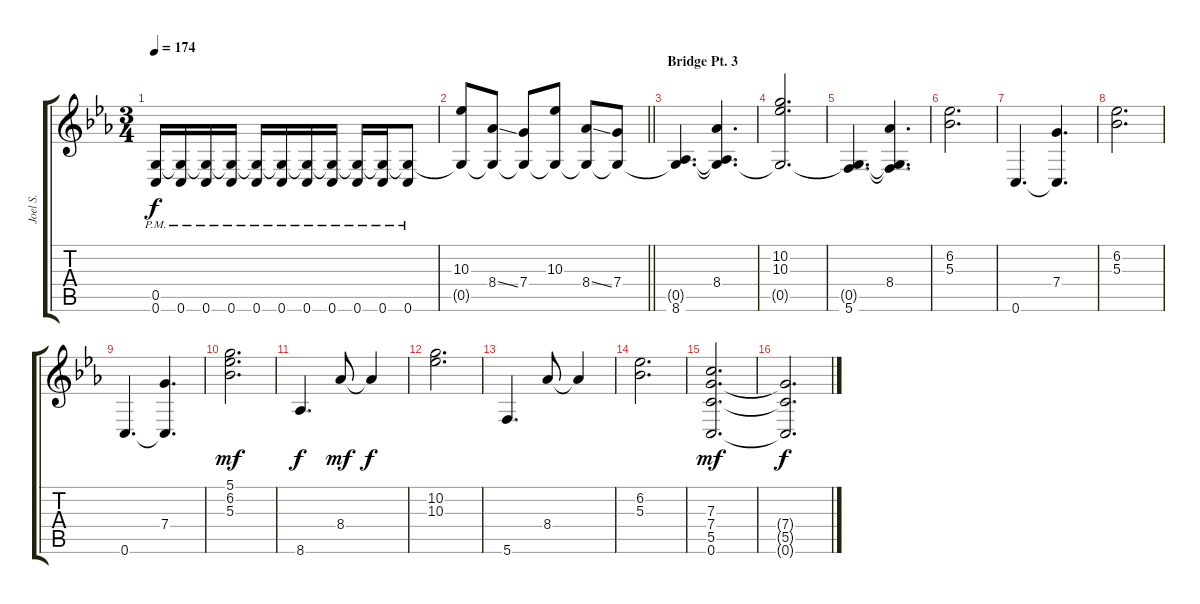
\track ("Joel S." "Joel S.") {instrument distortionguitar}
\staff {score tabs}
\tuning (D4 A3 F3 C3 G2 C2) {hide}
\ts (3 4)
\tempo 174
\clef g2
\ks cminor
(0.5{t} 0.6{pm}).16{dy f} (0.5{t} 0.6{pm}).16 (0.5{t} 0.6{pm}).16 (0.5{t} 0.6{pm}).16 (0.5{t} 0.6{pm}).16 (0.5{t} 0.6{pm}).16 (0.5{t} 0.6{pm}).16 (0.5{t} 0.6{pm}).16 (0.5{t} 0.6{pm}).16 (0.5{t} 0.6{pm}).16 (0.5{t} 0.6{pm}).8 |
\barLineRight lightlight
(10.3 0.5{t}).8 (8.4{ss} 0.5{t}).8 (7.4 0.5{t}).8 (10.3 0.5{t}).8 (8.4{ss} 0.5{t}).8 (7.4 0.5{t}).8 |
\section ("" "Bridge Pt. 3")
(0.5{t} 8.6).4{d} (8.4 0.5{t} 8.6{t}).4{d} |
(10.2 10.3 0.5{t}).2{d} |
(0.5{t} 5.6).4{d} (8.4 0.5{t} 5.6{t}).4{d} |
(6.2 5.3).2{d} |
0.6.4{d} (7.4 0.6{t}).4{d} |
(6.2 5.3).2{d} |
0.6.4{d} (7.4 0.6{t}).4{d} |
(5.1 6.2 5.3).2{d dy mf} |
8.6.4{d dy f} 8.4.8{dy mf} 8.4{t}.4{dy f} |
(10.2 10.3).2{d} |
5.6.4{d} 8.4.8 8.4{t}.4 |
(6.2 5.3).2{d} |
(7.3 7.4 5.5 0.6).2{d dy mf} |
(7.4{t} 5.5{t} 0.6{t}).2{d dy f}
